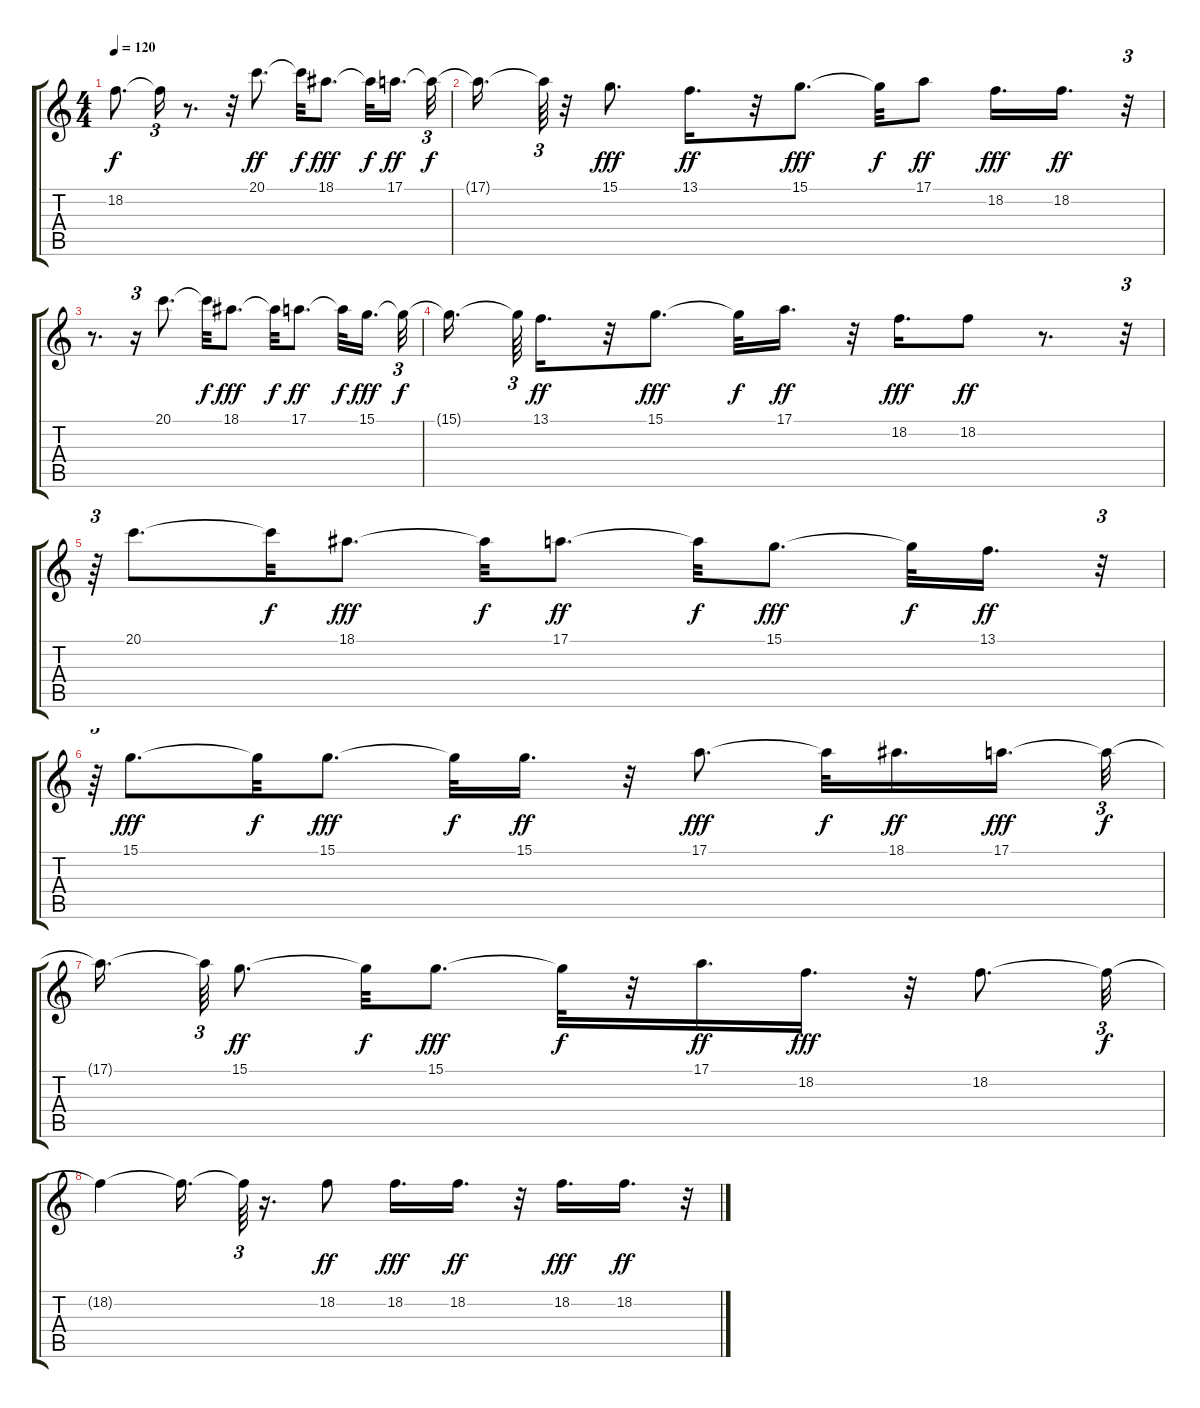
\track "" {instrument lead2sawtooth}
\staff {score tabs}
\tuning (E4 B3 G3 D3 A2 E2) {hide}
\ts (4 4)
\tempo 120
\clef g2
\ks c
18.2{t}.8{d dy f} 18.2{t}.16{tu (3 2)} r.8{d} r.32 20.1.8{d dy ff} 20.1{t}.32{dy f} 18.1.8{d dy fff} 18.1{t}.32{dy f} 17.1.16{d dy ff} 17.1{t}.32{tu (3 2) dy f} |
17.1{t}.16{d} 17.1{t}.64{tu (3 2)} r.32 15.1.8{d dy fff} 13.1.16{d dy ff} r.32 15.1.8{d dy fff} 15.1{t}.32{dy f} 17.1.8{dy ff} 18.2.16{d dy fff} 18.2.16{d dy ff} r.32{tu (3 2)} |
r.8{d} r.16{tu (3 2)} 20.1.8{d} 20.1{t}.32{dy f} 18.1.8{d dy fff} 18.1{t}.32{dy f} 17.1.8{d dy ff} 17.1{t}.32{dy f} 15.1.16{d dy fff} 15.1{t}.32{tu (3 2) dy f} |
15.1{t}.16{d} 15.1{t}.64{tu (3 2)} 13.1.16{d dy ff} r.32 15.1.8{d dy fff} 15.1{t}.32{dy f} 17.1.16{d dy ff} r.32 18.2.16{d dy fff} 18.2.8{dy ff} r.8{d} r.32{tu (3 2)} |
r.64{tu (3 2)} 20.1.8{d} 20.1{t}.32{dy f} 18.1.8{d dy fff} 18.1{t}.32{dy f} 17.1.8{d dy ff} 17.1{t}.32{dy f} 15.1.8{d dy fff} 15.1{t}.32{dy f} 13.1.16{d dy ff} r.32{tu (3 2)} |
r.64{tu (3 2)} 15.1.8{d dy fff} 15.1{t}.32{dy f} 15.1.8{d dy fff} 15.1{t}.32{dy f} 15.1.16{d dy ff} r.32 17.1.8{d dy fff} 17.1{t}.32{dy f} 18.1.16{d dy ff} 17.1.16{d dy fff} 17.1{t}.32{tu (3 2) dy f} |
17.1{t}.16{d} 17.1{t}.64{tu (3 2)} 15.1.8{d dy ff} 15.1{t}.32{dy f} 15.1.8{d dy fff} 15.1{t}.32{dy f} r.32 17.1.16{d dy ff} 18.2.16{d dy fff} r.32 18.2.8{d} 18.2{t}.32{tu (3 2) dy f} |
18.2{t}.4 18.2{t}.16{d} 18.2{t}.64{tu (3 2)} r.16{d} 18.2.8{dy ff} 18.2.16{d dy fff} 18.2.16{d dy ff} r.32 18.2.16{d dy fff} 18.2.16{d dy ff} r.32{tu (3 2)}
